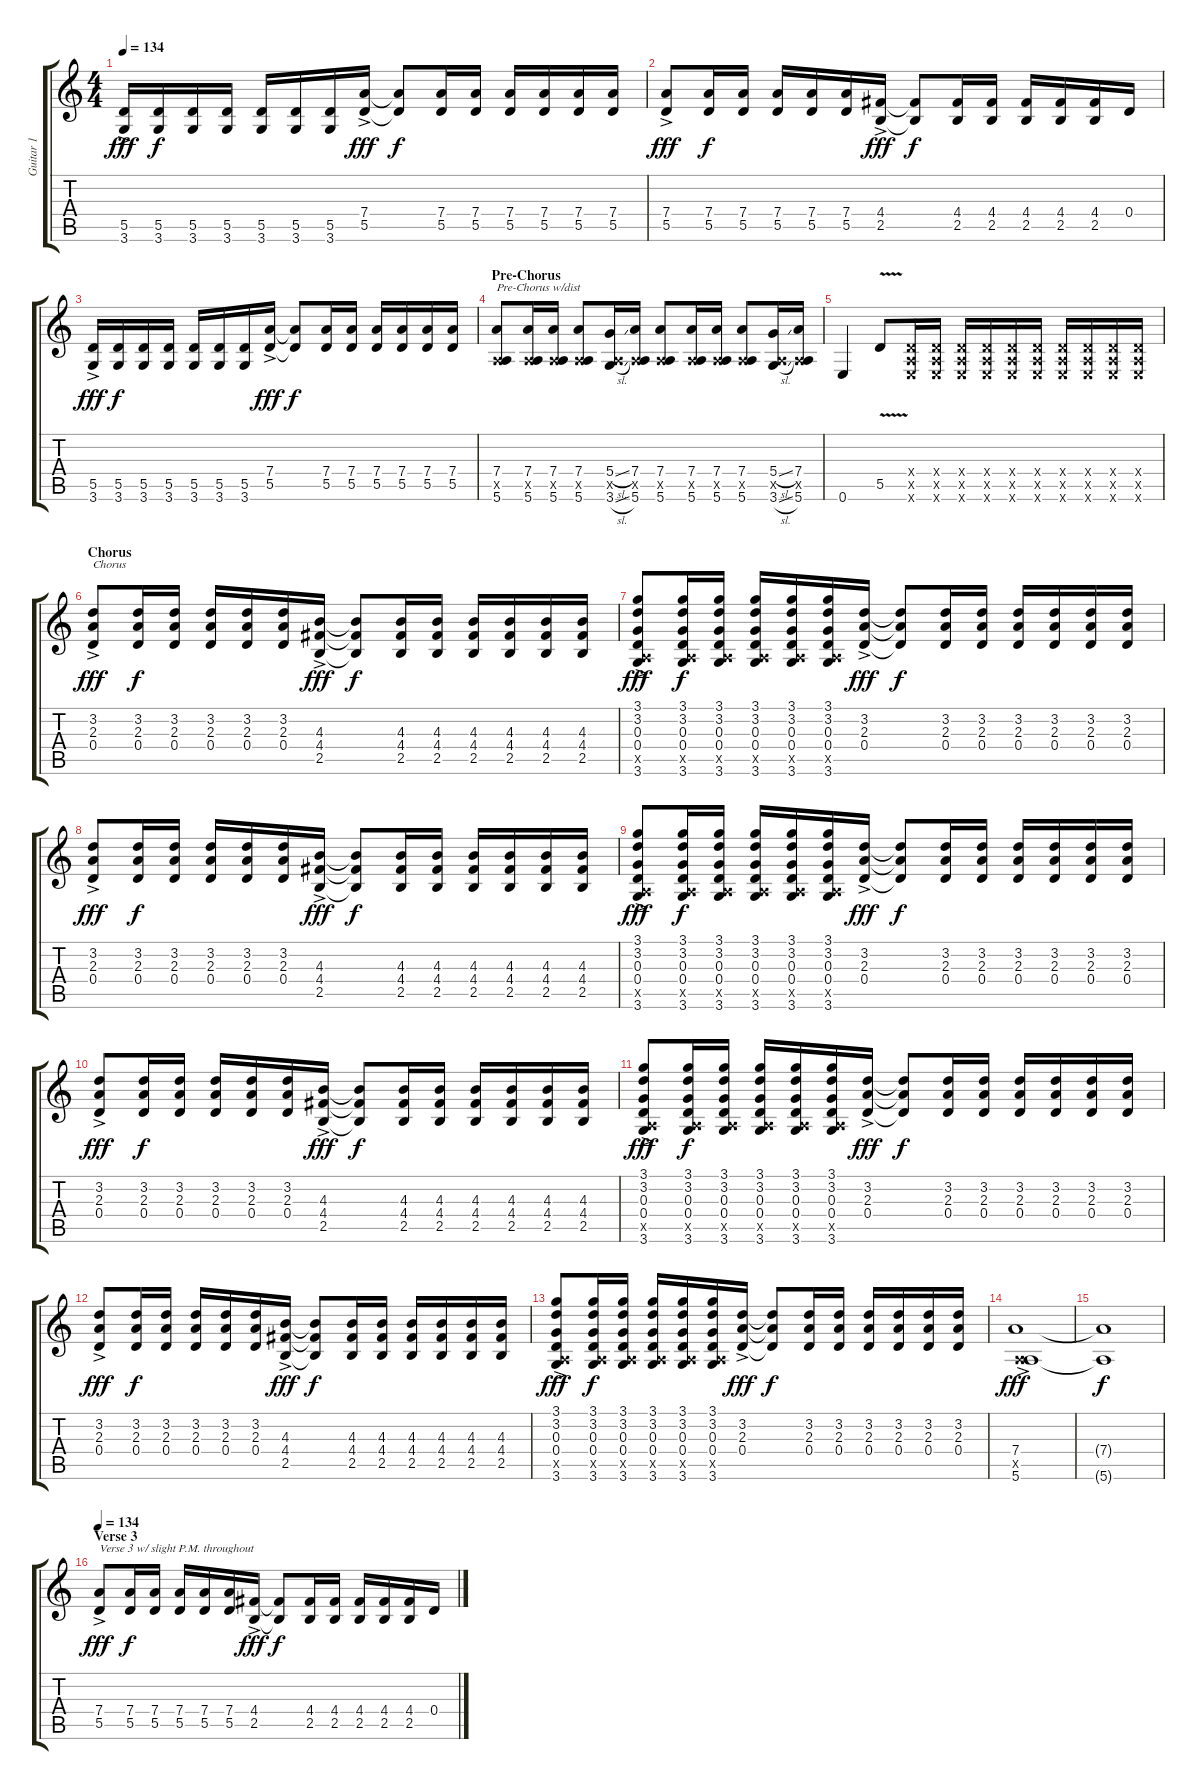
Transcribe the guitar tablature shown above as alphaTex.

\track ("Guitar 1" "Guitar 1") {instrument electricguitarjazz}
\staff {score tabs}
\tuning (E4 B3 G3 D3 A2 E2) {hide}
\ts (4 4)
\tempo 134
\clef g2
\ks c
(5.5{ac} 3.6{ac}).16{dy fff} (5.5 3.6).16{dy f} (5.5 3.6).16 (5.5 3.6).16 (5.5 3.6).16 (5.5 3.6).16 (5.5 3.6).16 (7.4{ac} 5.5{ac}).16{dy fff} (7.4{t} 5.5{t}).8{dy f} (7.4 5.5).16 (7.4 5.5).16 (7.4 5.5).16 (7.4 5.5).16 (7.4 5.5).16 (7.4 5.5).16 |
(7.4{ac} 5.5{ac}).8{dy fff} (7.4 5.5).16{dy f} (7.4 5.5).16 (7.4 5.5).16 (7.4 5.5).16 (7.4 5.5).16 (4.4{ac} 2.5{ac}).16{dy fff} (4.4{t} 2.5{t}).8{dy f} (4.4 2.5).16 (4.4 2.5).16 (4.4 2.5).16 (4.4 2.5).16 (4.4 2.5).16 0.4.16 |
(5.5{ac} 3.6{ac}).16{dy fff} (5.5 3.6).16{dy f} (5.5 3.6).16 (5.5 3.6).16 (5.5 3.6).16 (5.5 3.6).16 (5.5 3.6).16 (7.4{ac} 5.5{ac}).16{dy fff} (7.4{t} 5.5{t}).8{dy f} (7.4 5.5).16 (7.4 5.5).16 (7.4 5.5).16 (7.4 5.5).16 (7.4 5.5).16 (7.4 5.5).16 |
\section ("" "Pre-Chorus")
(7.4 0.5{x} 5.6).8{txt "Pre-Chorus w/dist" instrument distortionguitar} (7.4 0.5{x} 5.6).16 (7.4 0.5{x} 5.6).16 (7.4 0.5{x} 5.6).8 (5.4{sl} 0.5{x} 3.6{sl}).16 (7.4 0.5{x} 5.6).16 (7.4 0.5{x} 5.6).8 (7.4 0.5{x} 5.6).16 (7.4 0.5{x} 5.6).16 (7.4 0.5{x} 5.6).8 (5.4{sl} 0.5{x} 3.6{sl}).16 (7.4 0.5{x} 5.6).16 |
0.6.4 5.5{v}.8 (0.4{x} 0.5{x} 0.6{x}).16 (0.4{x} 0.5{x} 0.6{x}).16 (0.4{x} 0.5{x} 0.6{x}).16 (0.4{x} 0.5{x} 0.6{x}).16 (0.4{x} 0.5{x} 0.6{x}).16 (0.4{x} 0.5{x} 0.6{x}).16 (0.4{x} 0.5{x} 0.6{x}).16 (0.4{x} 0.5{x} 0.6{x}).16 (0.4{x} 0.5{x} 0.6{x}).16 (0.4{x} 0.5{x} 0.6{x}).16 |
\section ("" "Chorus")
(3.2{ac} 2.3{ac} 0.4{ac}).8{txt "Chorus" dy fff} (3.2 2.3 0.4).16{dy f} (3.2 2.3 0.4).16 (3.2 2.3 0.4).16 (3.2 2.3 0.4).16 (3.2 2.3 0.4).16 (4.3{ac} 4.4{ac} 2.5{ac}).16{dy fff} (4.3{t} 4.4{t} 2.5{t}).8{dy f} (4.3 4.4 2.5).16 (4.3 4.4 2.5).16 (4.3 4.4 2.5).16 (4.3 4.4 2.5).16 (4.3 4.4 2.5).16 (4.3 4.4 2.5).16 |
(3.1{ac} 3.2{ac} 0.3{ac} 0.4{ac} 0.5{ac x} 3.6{ac}).8{dy fff} (3.1 3.2 0.3 0.4 0.5{x} 3.6).16{dy f} (3.1 3.2 0.3 0.4 0.5{x} 3.6).16 (3.1 3.2 0.3 0.4 0.5{x} 3.6).16 (3.1 3.2 0.3 0.4 0.5{x} 3.6).16 (3.1 3.2 0.3 0.4 0.5{x} 3.6).16 (3.2{ac} 2.3{ac} 0.4{ac}).16{dy fff} (3.2{t} 2.3{t} 0.4{t}).8{dy f} (3.2 2.3 0.4).16 (3.2 2.3 0.4).16 (3.2 2.3 0.4).16 (3.2 2.3 0.4).16 (3.2 2.3 0.4).16 (3.2 2.3 0.4).16 |
(3.2{ac} 2.3{ac} 0.4{ac}).8{dy fff} (3.2 2.3 0.4).16{dy f} (3.2 2.3 0.4).16 (3.2 2.3 0.4).16 (3.2 2.3 0.4).16 (3.2 2.3 0.4).16 (4.3{ac} 4.4{ac} 2.5{ac}).16{dy fff} (4.3{t} 4.4{t} 2.5{t}).8{dy f} (4.3 4.4 2.5).16 (4.3 4.4 2.5).16 (4.3 4.4 2.5).16 (4.3 4.4 2.5).16 (4.3 4.4 2.5).16 (4.3 4.4 2.5).16 |
(3.1{ac} 3.2{ac} 0.3{ac} 0.4{ac} 0.5{ac x} 3.6{ac}).8{dy fff} (3.1 3.2 0.3 0.4 0.5{x} 3.6).16{dy f} (3.1 3.2 0.3 0.4 0.5{x} 3.6).16 (3.1 3.2 0.3 0.4 0.5{x} 3.6).16 (3.1 3.2 0.3 0.4 0.5{x} 3.6).16 (3.1 3.2 0.3 0.4 0.5{x} 3.6).16 (3.2{ac} 2.3{ac} 0.4{ac}).16{dy fff} (3.2{t} 2.3{t} 0.4{t}).8{dy f} (3.2 2.3 0.4).16 (3.2 2.3 0.4).16 (3.2 2.3 0.4).16 (3.2 2.3 0.4).16 (3.2 2.3 0.4).16 (3.2 2.3 0.4).16 |
(3.2{ac} 2.3{ac} 0.4{ac}).8{dy fff} (3.2 2.3 0.4).16{dy f} (3.2 2.3 0.4).16 (3.2 2.3 0.4).16 (3.2 2.3 0.4).16 (3.2 2.3 0.4).16 (4.3{ac} 4.4{ac} 2.5{ac}).16{dy fff} (4.3{t} 4.4{t} 2.5{t}).8{dy f} (4.3 4.4 2.5).16 (4.3 4.4 2.5).16 (4.3 4.4 2.5).16 (4.3 4.4 2.5).16 (4.3 4.4 2.5).16 (4.3 4.4 2.5).16 |
(3.1{ac} 3.2{ac} 0.3{ac} 0.4{ac} 0.5{ac x} 3.6{ac}).8{dy fff} (3.1 3.2 0.3 0.4 0.5{x} 3.6).16{dy f} (3.1 3.2 0.3 0.4 0.5{x} 3.6).16 (3.1 3.2 0.3 0.4 0.5{x} 3.6).16 (3.1 3.2 0.3 0.4 0.5{x} 3.6).16 (3.1 3.2 0.3 0.4 0.5{x} 3.6).16 (3.2{ac} 2.3{ac} 0.4{ac}).16{dy fff} (3.2{t} 2.3{t} 0.4{t}).8{dy f} (3.2 2.3 0.4).16 (3.2 2.3 0.4).16 (3.2 2.3 0.4).16 (3.2 2.3 0.4).16 (3.2 2.3 0.4).16 (3.2 2.3 0.4).16 |
(3.2{ac} 2.3{ac} 0.4{ac}).8{dy fff} (3.2 2.3 0.4).16{dy f} (3.2 2.3 0.4).16 (3.2 2.3 0.4).16 (3.2 2.3 0.4).16 (3.2 2.3 0.4).16 (4.3{ac} 4.4{ac} 2.5{ac}).16{dy fff} (4.3{t} 4.4{t} 2.5{t}).8{dy f} (4.3 4.4 2.5).16 (4.3 4.4 2.5).16 (4.3 4.4 2.5).16 (4.3 4.4 2.5).16 (4.3 4.4 2.5).16 (4.3 4.4 2.5).16 |
(3.1{ac} 3.2{ac} 0.3{ac} 0.4{ac} 0.5{ac x} 3.6{ac}).8{dy fff} (3.1 3.2 0.3 0.4 0.5{x} 3.6).16{dy f} (3.1 3.2 0.3 0.4 0.5{x} 3.6).16 (3.1 3.2 0.3 0.4 0.5{x} 3.6).16 (3.1 3.2 0.3 0.4 0.5{x} 3.6).16 (3.1 3.2 0.3 0.4 0.5{x} 3.6).16 (3.2{ac} 2.3{ac} 0.4{ac}).16{dy fff} (3.2{t} 2.3{t} 0.4{t}).8{dy f} (3.2 2.3 0.4).16 (3.2 2.3 0.4).16 (3.2 2.3 0.4).16 (3.2 2.3 0.4).16 (3.2 2.3 0.4).16 (3.2 2.3 0.4).16 |
(7.4{ac} 0.5{ac x} 5.6{ac}).1{dy fff} |
(7.4{t} 5.6{t}).1{dy f} |
\section ("" "Verse 3")
\tempo 134
(7.4{ac} 5.5{ac}).8{txt "Verse 3 w/ slight P.M. throughout" dy fff instrument electricguitarmuted} (7.4 5.5).16{dy f} (7.4 5.5).16 (7.4 5.5).16 (7.4 5.5).16 (7.4 5.5).16 (4.4{ac} 2.5{ac}).16{dy fff} (4.4{t} 2.5{t}).8{dy f} (4.4 2.5).16 (4.4 2.5).16 (4.4 2.5).16 (4.4 2.5).16 (4.4 2.5).16 0.4.16
